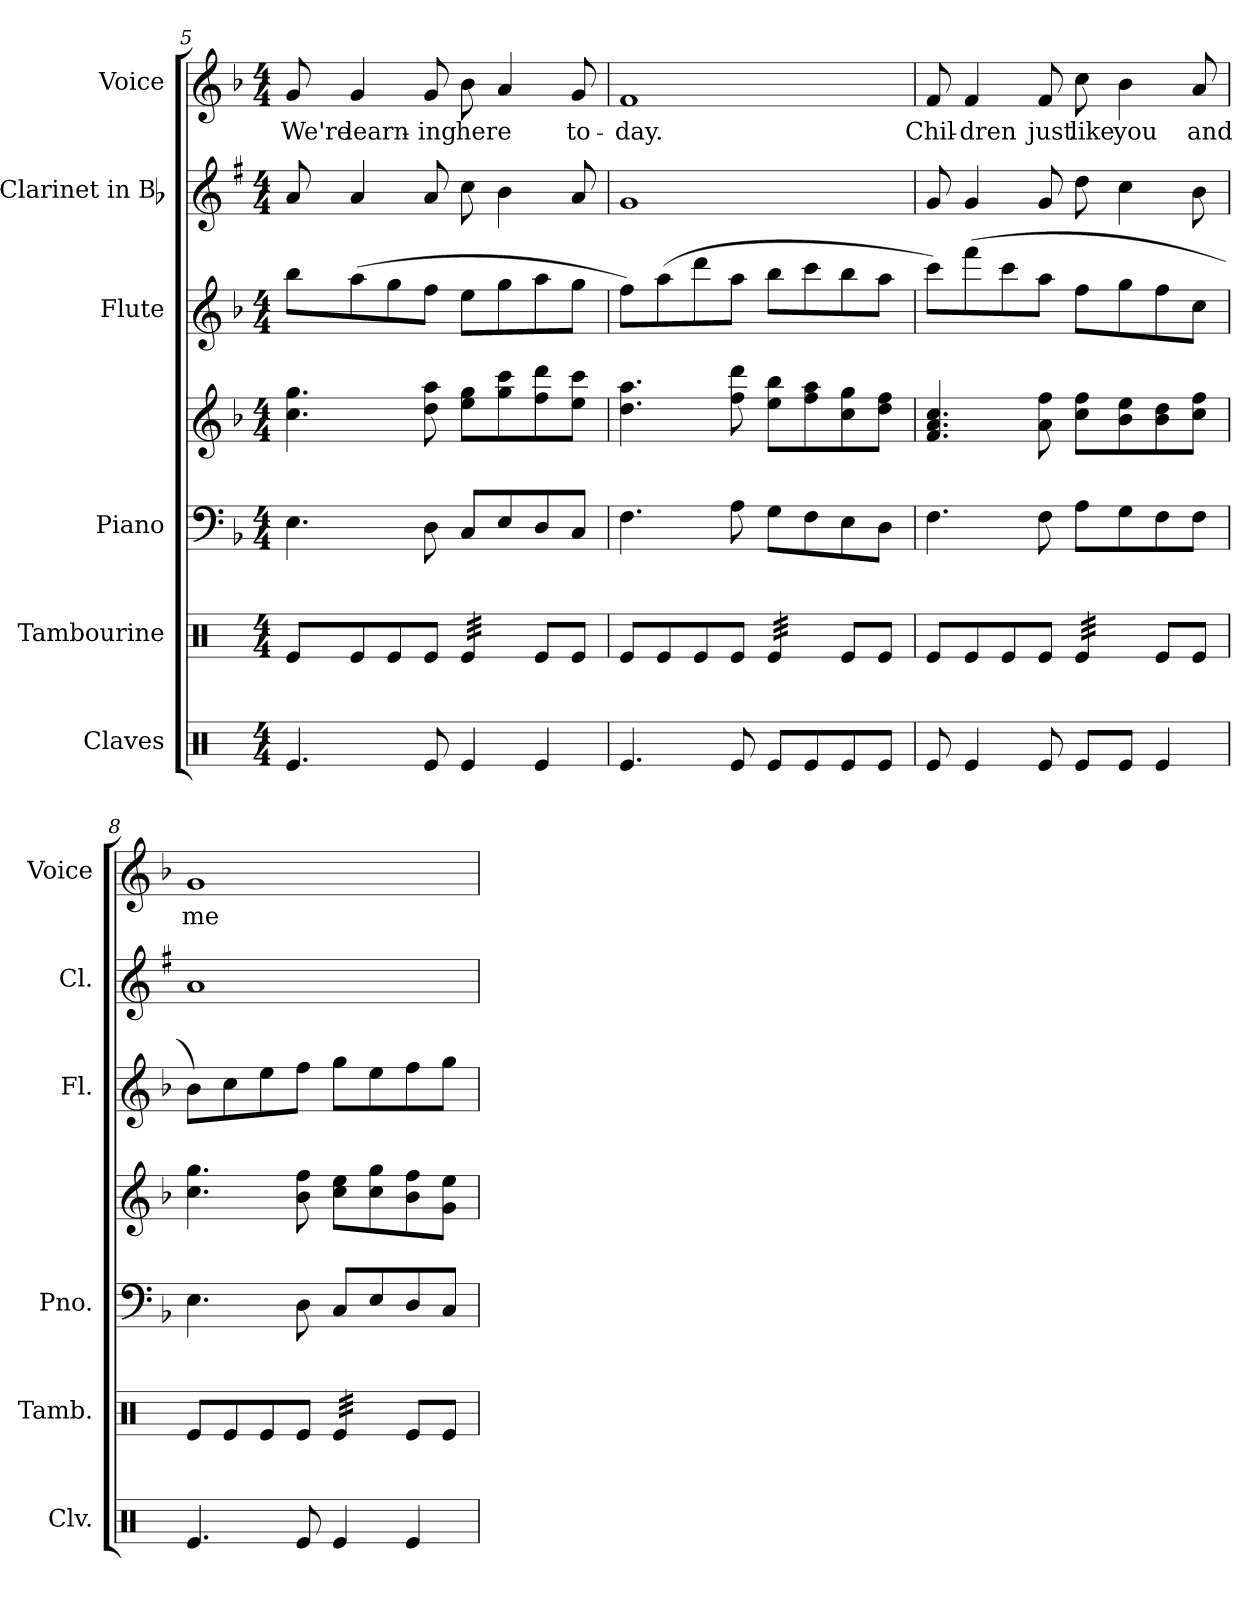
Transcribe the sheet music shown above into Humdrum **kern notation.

**kern	**kern	**kern	**kern	**kern	**kern	**kern	**text
*part6	*part5	*part4	*part4	*part3	*part2	*part1	*part1
*staff7	*staff6	*staff5	*staff4	*staff3	*staff2	*staff1	*staff1
*I"Claves	*I"Tambourine	*I"Piano	*	*I"Flute	*I"Clarinet in Bb	*I"Voice	*
*I'Clv.	*I'Tamb.	*I'Pno.	*	*I'Fl.	*I'Cl.	*I'Voice	*
!!LO:LB:g=z
*clefX	*clefX	*clefF4	*clefG2	*clefG2	*clefG2	*clefG2	*
*	*	*	*	*	*ITrd1c2	*	*
*k[]	*k[]	*k[b-]	*k[b-]	*k[b-]	*k[b-]	*k[b-]	*
*C:	*C:	*F:	*F:	*F:	*F:	*F:	*
*M4/4	*M4/4	*M4/4	*M4/4	*M4/4	*M4/4	*M4/4	*
=5	=5	=5	=5	=5	=5	=5	=5
!	!	!	!	!	!	!	!LO:LY:b:color=#000000
4.Rei/	8Rei/L	4.Ei\	4.cci\ 4.ggi	8bb-i\L	8gi/	8gi/	We're
!	!	!	!	!	!	!	!LO:LY:b:color=#000000
.	8Rei/	.	.	(8aai\	4gi/	4gi/	learn-
.	8Rei/	.	.	8ggi\	.	.	.
!	!	!	!	!	!	!	!LO:LY:b:color=#000000
8Rei/	8Rei/J	8Di\	8ddi\ 8aai	8ffi\J	8gi/	8gi/	-ing
!	!	!	!	!	!	!	!LO:LY:b:color=#000000
*	*tremolo	*	*	*	*	*	*
4Rei/	32Rei/LLL	8Ci/L	8eei\ 8ggiL	8eei\L	8b-i\	8b-i\	here
.	32Rei/	.	.	.	.	.	.
.	32Rei/	.	.	.	.	.	.
.	32Rei/	.	.	.	.	.	.
.	32Rei/	8Ei/	8ggi\ 8ccci	8ggi\	4ai\	4ai/	.
.	32Rei/	.	.	.	.	.	.
.	32Rei/	.	.	.	.	.	.
.	32Rei/JJJ	.	.	.	.	.	.
*	*Xtremolo	*	*	*	*	*	*
4Rei/	8Rei/L	8Di/	8ffi\ 8dddi	8aai\	.	.	.
!	!	!	!	!	!	!	!LO:LY:b:color=#000000
.	8Rei/J	8Ci/J	8eei\ 8ccciJ	8ggi\J	8gi/	8gi/	to-
=6	=6	=6	=6	=6	=6	=6	=6
!	!	!	!	!	!	!	!LO:LY:b:color=#000000
4.Rei/	8Rei/L	4.Fi\	4.ddi\ 4.aai	8ffi\L)	1fi	1fi	-day.
.	8Rei/	.	.	(8aai\	.	.	.
.	8Rei/	.	.	8dddi\	.	.	.
8Rei/	8Rei/J	8Ai\	8ffi\ 8dddi	8aai\J	.	.	.
*	*tremolo	*	*	*	*	*	*
8Rei/L	32Rei/LLL	8Gi\L	8eei\ 8bb-iL	8bb-i\L	.	.	.
.	32Rei/	.	.	.	.	.	.
.	32Rei/	.	.	.	.	.	.
.	32Rei/	.	.	.	.	.	.
8Rei/	32Rei/	8Fi\	8ffi\ 8aai	8ccci\	.	.	.
.	32Rei/	.	.	.	.	.	.
.	32Rei/	.	.	.	.	.	.
.	32Rei/JJJ	.	.	.	.	.	.
*	*Xtremolo	*	*	*	*	*	*
8Rei/	8Rei/L	8Ei\	8cci\ 8ggi	8bb-i\	.	.	.
8Rei/J	8Rei/J	8Di\J	8ddi\ 8ffiJ	8aai\J	.	.	.
=7	=7	=7	=7	=7	=7	=7	=7
!	!	!	!	!	!	!	!LO:LY:b:color=#000000
8Rei/	8Rei/L	4.Fi\	4.fi/ 4.ai 4.cci	8ccci\L)	8fi/	8fi/	Chil-
!	!	!	!	!	!	!	!LO:LY:b:color=#000000
4Rei/	8Rei/	.	.	(8fffi\	4fi/	4fi/	-dren
.	8Rei/	.	.	8ccci\	.	.	.
!	!	!	!	!	!	!	!LO:LY:b:color=#000000
8Rei/	8Rei/J	8Fi\	8ai\ 8ffi	8aai\J	8fi/	8fi/	just
!	!	!	!	!	!	!	!LO:LY:b:color=#000000
*	*tremolo	*	*	*	*	*	*
8Rei/L	32Rei/LLL	8Ai\L	8cci\ 8ffiL	8ffi\L	8cci\	8cci\	like
.	32Rei/	.	.	.	.	.	.
.	32Rei/	.	.	.	.	.	.
.	32Rei/	.	.	.	.	.	.
!	!	!	!	!	!	!	!LO:LY:b:color=#000000
8Rei/J	32Rei/	8Gi\	8b-i\ 8eei	8ggi\	4b-i\	4b-i\	you
.	32Rei/	.	.	.	.	.	.
.	32Rei/	.	.	.	.	.	.
.	32Rei/JJJ	.	.	.	.	.	.
*	*Xtremolo	*	*	*	*	*	*
4Rei/	8Rei/L	8Fi\	8b-i\ 8ddi	8ffi\	.	.	.
!	!	!	!	!	!	!	!LO:LY:b:color=#000000
.	8Rei/J	8Fi\J	8cci\ 8ffiJ	8cci\J	8ai\	8ai/	and
=8	=8	=8	=8	=8	=8	=8	=8
!	!	!	!	!	!	!	!LO:LY:b:color=#000000
4.Rei/	8Rei/L	4.Ei\	4.cci\ 4.ggi	8b-i\L)	1gi	1gi	me
.	8Rei/	.	.	8cci\	.	.	.
.	8Rei/	.	.	8eei\	.	.	.
8Rei/	8Rei/J	8Di\	8b-i\ 8ffi	8ffi\J	.	.	.
*	*tremolo	*	*	*	*	*	*
4Rei/	32Rei/LLL	8Ci/L	8cci\ 8eeiL	8ggi\L	.	.	.
.	32Rei/	.	.	.	.	.	.
.	32Rei/	.	.	.	.	.	.
.	32Rei/	.	.	.	.	.	.
.	32Rei/	8Ei/	8cci\ 8ggi	8eei\	.	.	.
.	32Rei/	.	.	.	.	.	.
.	32Rei/	.	.	.	.	.	.
.	32Rei/JJJ	.	.	.	.	.	.
*	*Xtremolo	*	*	*	*	*	*
4Rei/	8Rei/L	8Di/	8b-i\ 8ffi	8ffi\	.	.	.
.	8Rei/J	8Ci/J	8gi\ 8eeiJ	8ggi\J	.	.	.
=	=	=	=	=	=	=	=
*-	*-	*-	*-	*-	*-	*-	*-
